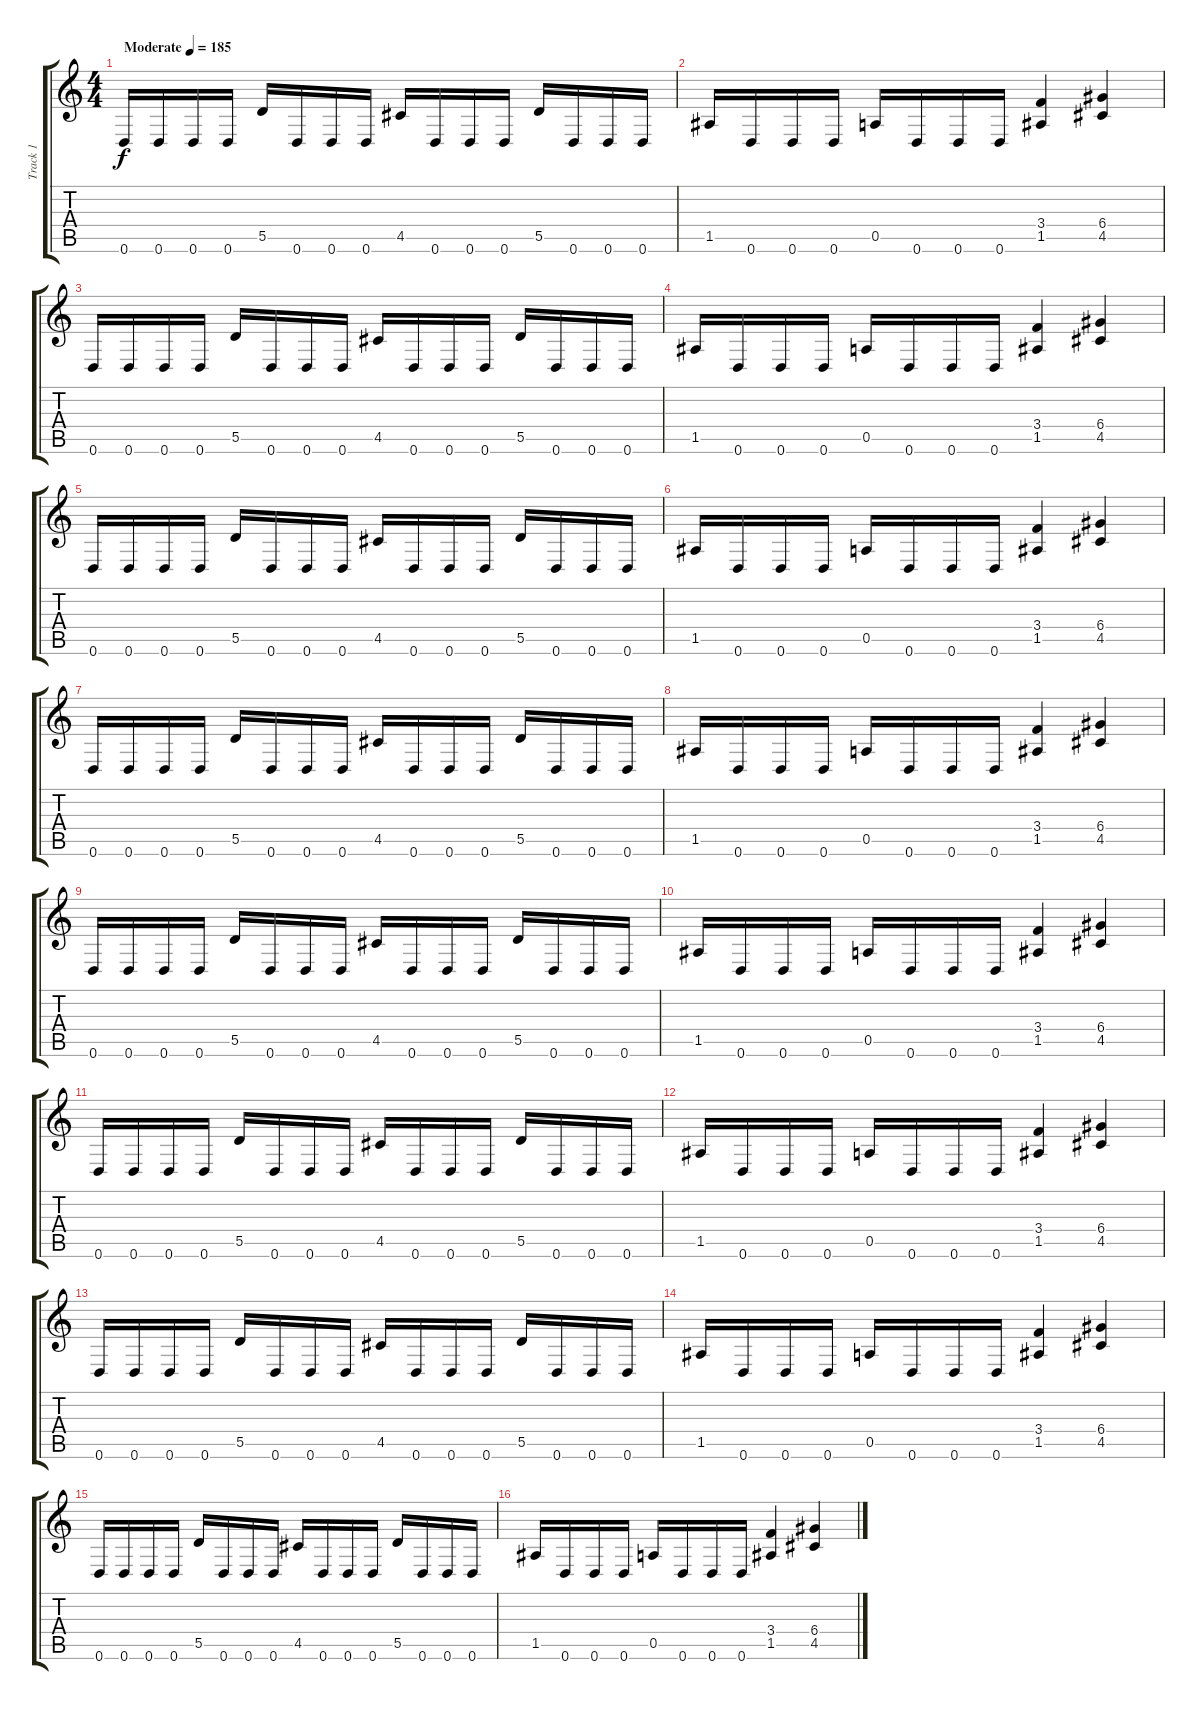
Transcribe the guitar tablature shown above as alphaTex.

\track ("Track 1" "Track 1") {instrument overdrivenguitar}
\staff {score tabs}
\tuning (E4 B3 G3 D3 A2 D2) {hide}
\ts (4 4)
\tempo (185 "Moderate")
\clef g2
\ks c
0.6.16{dy f instrument overdrivenguitar} 0.6.16 0.6.16 0.6.16 5.5.16 0.6.16 0.6.16 0.6.16 4.5.16 0.6.16 0.6.16 0.6.16 5.5.16 0.6.16 0.6.16 0.6.16 |
1.5.16 0.6.16 0.6.16 0.6.16 0.5.16 0.6.16 0.6.16 0.6.16 (3.4 1.5).4 (6.4 4.5).4 |
0.6.16 0.6.16 0.6.16 0.6.16 5.5.16 0.6.16 0.6.16 0.6.16 4.5.16 0.6.16 0.6.16 0.6.16 5.5.16 0.6.16 0.6.16 0.6.16 |
1.5.16 0.6.16 0.6.16 0.6.16 0.5.16 0.6.16 0.6.16 0.6.16 (3.4 1.5).4 (6.4 4.5).4 |
0.6.16 0.6.16 0.6.16 0.6.16 5.5.16 0.6.16 0.6.16 0.6.16 4.5.16 0.6.16 0.6.16 0.6.16 5.5.16 0.6.16 0.6.16 0.6.16 |
1.5.16 0.6.16 0.6.16 0.6.16 0.5.16 0.6.16 0.6.16 0.6.16 (3.4 1.5).4 (6.4 4.5).4 |
0.6.16 0.6.16 0.6.16 0.6.16 5.5.16 0.6.16 0.6.16 0.6.16 4.5.16 0.6.16 0.6.16 0.6.16 5.5.16 0.6.16 0.6.16 0.6.16 |
1.5.16 0.6.16 0.6.16 0.6.16 0.5.16 0.6.16 0.6.16 0.6.16 (3.4 1.5).4 (6.4 4.5).4 |
0.6.16 0.6.16 0.6.16 0.6.16 5.5.16 0.6.16 0.6.16 0.6.16 4.5.16 0.6.16 0.6.16 0.6.16 5.5.16 0.6.16 0.6.16 0.6.16 |
1.5.16 0.6.16 0.6.16 0.6.16 0.5.16 0.6.16 0.6.16 0.6.16 (3.4 1.5).4 (6.4 4.5).4 |
0.6.16 0.6.16 0.6.16 0.6.16 5.5.16 0.6.16 0.6.16 0.6.16 4.5.16 0.6.16 0.6.16 0.6.16 5.5.16 0.6.16 0.6.16 0.6.16 |
1.5.16 0.6.16 0.6.16 0.6.16 0.5.16 0.6.16 0.6.16 0.6.16 (3.4 1.5).4 (6.4 4.5).4 |
0.6.16 0.6.16 0.6.16 0.6.16 5.5.16 0.6.16 0.6.16 0.6.16 4.5.16 0.6.16 0.6.16 0.6.16 5.5.16 0.6.16 0.6.16 0.6.16 |
1.5.16 0.6.16 0.6.16 0.6.16 0.5.16 0.6.16 0.6.16 0.6.16 (3.4 1.5).4 (6.4 4.5).4 |
0.6.16 0.6.16 0.6.16 0.6.16 5.5.16 0.6.16 0.6.16 0.6.16 4.5.16 0.6.16 0.6.16 0.6.16 5.5.16 0.6.16 0.6.16 0.6.16 |
1.5.16 0.6.16 0.6.16 0.6.16 0.5.16 0.6.16 0.6.16 0.6.16 (3.4 1.5).4 (6.4 4.5).4
